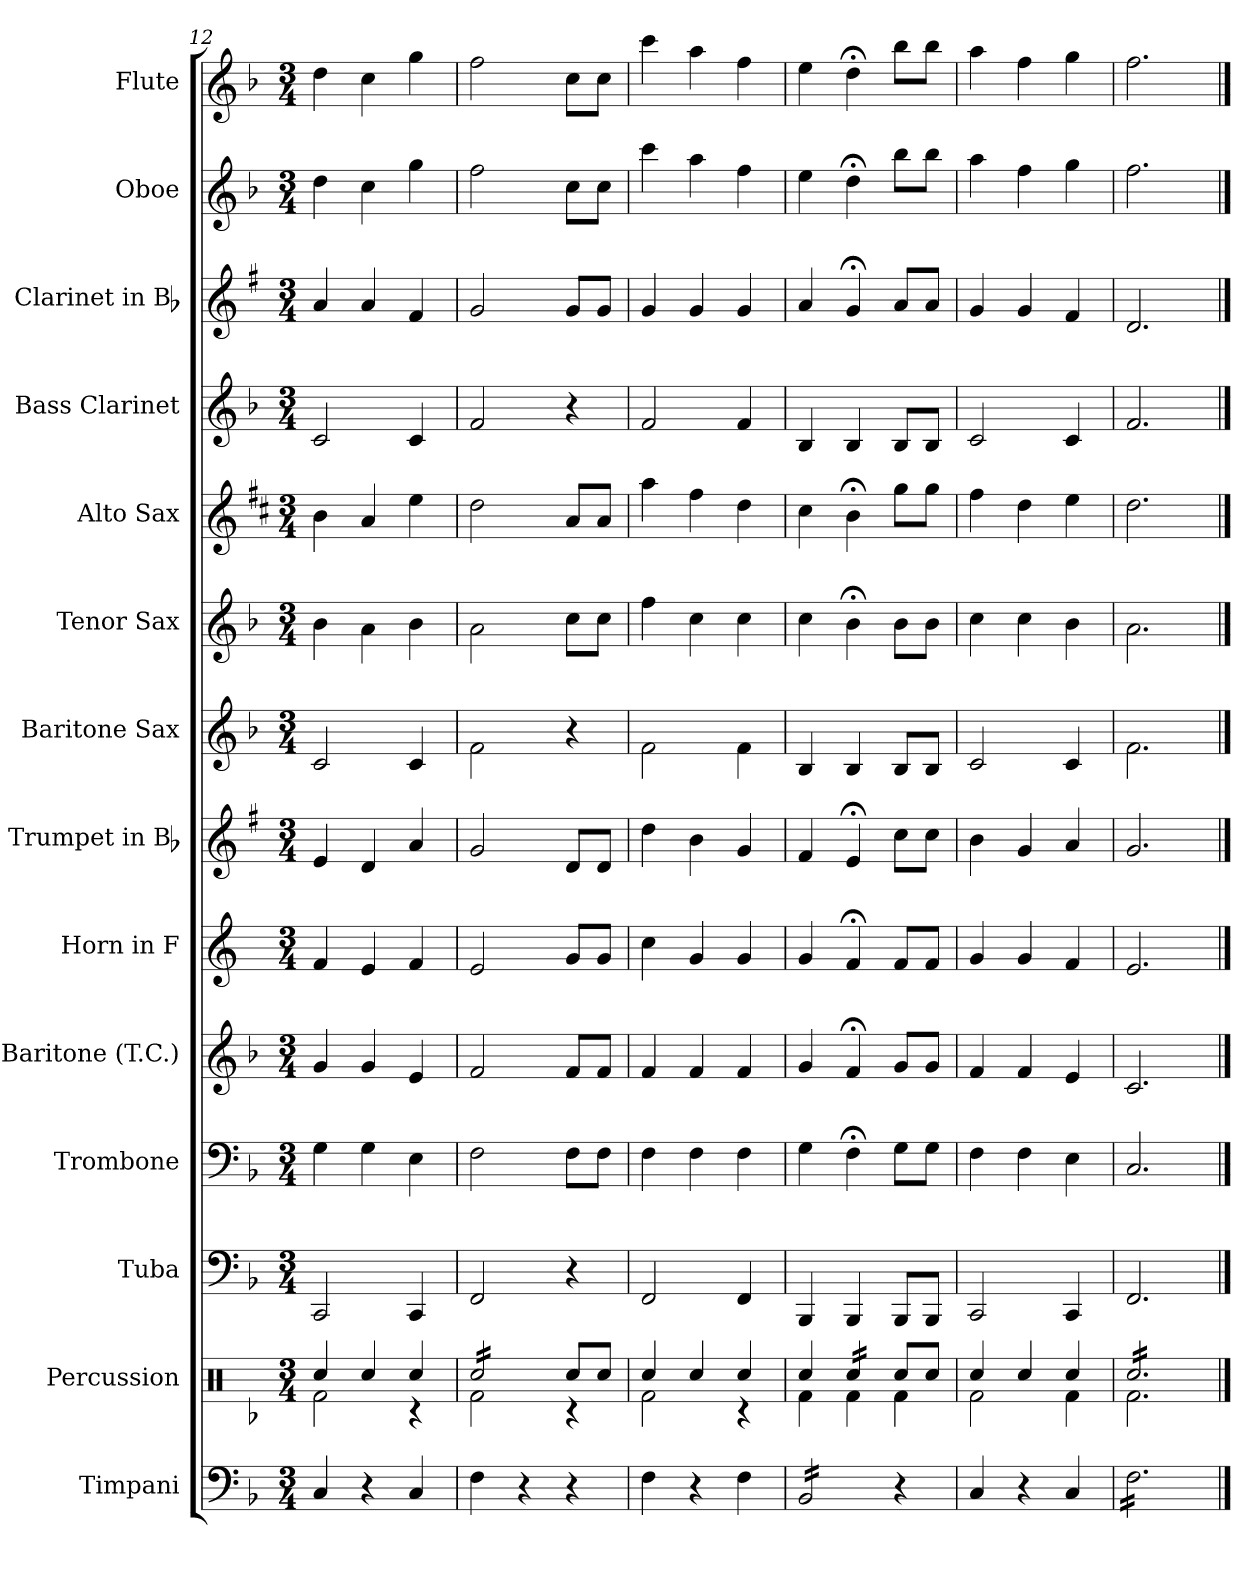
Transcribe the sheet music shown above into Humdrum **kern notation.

**kern	**kern	**kern	**kern	**kern	**kern	**kern	**kern	**kern	**kern	**kern	**kern	**kern	**kern
*part14	*part13	*part12	*part11	*part10	*part9	*part8	*part7	*part6	*part5	*part4	*part3	*part2	*part1
*staff14	*staff13	*staff12	*staff11	*staff10	*staff9	*staff8	*staff7	*staff6	*staff5	*staff4	*staff3	*staff2	*staff1
*I"Timpani	*I"Percussion	*I"Tuba	*I"Trombone	*I"Baritone (T.C.)	*I"Horn in F	*I"Trumpet in Bb	*I"Baritone Sax	*I"Tenor Sax	*I"Alto Sax	*I"Bass Clarinet	*I"Clarinet in Bb	*I"Oboe	*I"Flute
*I'Timp.	*I'Perc.	*I'Tuba	*I'Tbn.	*I'Bar.	*I'Hn.	*	*I'B. Sx.	*I'T. Sx.	*I'A. Sx.	*I'B. Cl.	*	*I'Ob.	*I'Fl.
*clefF4	*clefX	*clefF4	*clefF4	*clefG2	*clefG2	*clefG2	*clefG2	*clefG2	*clefG2	*clefG2	*clefG2	*clefG2	*clefG2
*	*	*	*	*ITrd8c14	*ITrd4c7	*ITrd1c2	*ITrd12c21	*ITrd8c14	*ITrd5c9	*ITrd8c14	*ITrd1c2	*	*
*k[b-]	*k[b-]	*k[b-]	*k[b-]	*k[b-]	*k[b-]	*k[b-]	*k[b-]	*k[b-]	*k[b-]	*k[b-]	*k[b-]	*k[b-]	*k[b-]
*F:	*F:	*F:	*F:	*F:	*F:	*F:	*F:	*F:	*F:	*F:	*F:	*F:	*F:
*M3/4	*M3/4	*M3/4	*M3/4	*M3/4	*M3/4	*M3/4	*M3/4	*M3/4	*M3/4	*M3/4	*M3/4	*M3/4	*M3/4
=12	=12	=12	=12	=12	=12	=12	=12	=12	=12	=12	=12	=12	=12
*	*^	*	*	*	*	*	*	*	*	*	*	*	*
4C/	4Rcc/	2Rf\	2CC/	4G\	4G/	4B-/	4d/	2C/	4B-\	4d\	2C/	4g/	4dd\	4dd\
4r	4Rcc/	.	.	4G\	4G/	4A/	4c/	.	4A\	4c/	.	4g/	4cc\	4cc\
4C/	4Rcc/	4rc	4CC/	4E\	4E/	4B-/	4g/	4C/	4B-\	4g\	4C/	4e/	4gg\	4gg\
=13	=13	=13	=13	=13	=13	=13	=13	=13	=13	=13	=13	=13	=13	=13
*	*tremolo	*	*	*	*	*	*	*	*	*	*	*	*	*
4F\	16Rcc/LL	2Rf\	2FF/	2F\	2F/	2A/	2f/	2F\	2A\	2f\	2F/	2f/	2ff\	2ff\
.	16Rcc/	.	.	.	.	.	.	.	.	.	.	.	.	.
.	16Rcc/	.	.	.	.	.	.	.	.	.	.	.	.	.
.	16Rcc/	.	.	.	.	.	.	.	.	.	.	.	.	.
4r	16Rcc/	.	.	.	.	.	.	.	.	.	.	.	.	.
.	16Rcc/	.	.	.	.	.	.	.	.	.	.	.	.	.
.	16Rcc/	.	.	.	.	.	.	.	.	.	.	.	.	.
.	16Rcc/JJ	.	.	.	.	.	.	.	.	.	.	.	.	.
*	*Xtremolo	*	*	*	*	*	*	*	*	*	*	*	*	*
4r	8Rcc/L	4rc	4r	8F\L	8F/L	8c/L	8c/L	4r	8c\L	8c/L	4r	8f/L	8cc\L	8cc\L
.	8Rcc/J	.	.	8F\J	8F/J	8c/J	8c/J	.	8c\J	8c/J	.	8f/J	8cc\J	8cc\J
=14	=14	=14	=14	=14	=14	=14	=14	=14	=14	=14	=14	=14	=14	=14
4F\	4Rcc/	2Rf\	2FF/	4F\	4F/	4f\	4cc\	2F\	4f\	4cc\	2F/	4f/	4ccc\	4ccc\
4r	4Rcc/	.	.	4F\	4F/	4c/	4a\	.	4c\	4a\	.	4f/	4aa\	4aa\
4F\	4Rcc/	4rc	4FF/	4F\	4F/	4c/	4f/	4F\	4c\	4f\	4F/	4f/	4ff\	4ff\
=15	=15	=15	=15	=15	=15	=15	=15	=15	=15	=15	=15	=15	=15	=15
*tremolo	*	*	*	*	*	*	*	*	*	*	*	*	*	*
16BB-/LL	4Rcc/	4Rf\	4BBB-/	4G\	4G/	4c/	4e/	4BB-/	4c\	4e\	4BB-/	4g/	4ee\	4ee\
16BB-/	.	.	.	.	.	.	.	.	.	.	.	.	.	.
16BB-/	.	.	.	.	.	.	.	.	.	.	.	.	.	.
16BB-/	.	.	.	.	.	.	.	.	.	.	.	.	.	.
*	*tremolo	*	*	*	*	*	*	*	*	*	*	*	*	*
16BB-/	16Rcc/LL	4Rf\	4BBB-/	4F;<\	4F;</	4B-;</	4d;</	4BB-/	4B-;<\	4d;<\	4BB-/	4f;</	4dd;<\	4dd;<\
16BB-/	16Rcc/	.	.	.	.	.	.	.	.	.	.	.	.	.
16BB-/	16Rcc/	.	.	.	.	.	.	.	.	.	.	.	.	.
16BB-/JJ	16Rcc/JJ	.	.	.	.	.	.	.	.	.	.	.	.	.
*	*Xtremolo	*	*	*	*	*	*	*	*	*	*	*	*	*
*Xtremolo	*	*	*	*	*	*	*	*	*	*	*	*	*	*
4r	8Rcc/L	4Rf\	8BBB-/L	8G\L	8G/L	8B-/L	8b-\L	8BB-/L	8B-\L	8b-\L	8BB-/L	8g/L	8bb-\L	8bb-\L
.	8Rcc/J	.	8BBB-/J	8G\J	8G/J	8B-/J	8b-\J	8BB-/J	8B-\J	8b-\J	8BB-/J	8g/J	8bb-\J	8bb-\J
=16	=16	=16	=16	=16	=16	=16	=16	=16	=16	=16	=16	=16	=16	=16
4C/	4Rcc/	2Rf\	2CC/	4F\	4F/	4c/	4a\	2C/	4c\	4a\	2C/	4f/	4aa\	4aa\
4r	4Rcc/	.	.	4F\	4F/	4c/	4f/	.	4c\	4f\	.	4f/	4ff\	4ff\
4C/	4Rcc/	4Rf\	4CC/	4E\	4E/	4B-/	4g/	4C/	4B-\	4g\	4C/	4e/	4gg\	4gg\
=17	=17	=17	=17	=17	=17	=17	=17	=17	=17	=17	=17	=17	=17	=17
*tremolo	*	*	*	*	*	*	*	*	*	*	*	*	*	*
*	*tremolo	*	*	*	*	*	*	*	*	*	*	*	*	*
16F\LL	16Rcc/LL	2.Rf\	2.FF/	2.C/	2.C/	2.A/	2.f/	2.F\	2.A\	2.f\	2.F/	2.c/	2.ff\	2.ff\
16F\	16Rcc/	.	.	.	.	.	.	.	.	.	.	.	.	.
16F\	16Rcc/	.	.	.	.	.	.	.	.	.	.	.	.	.
16F\	16Rcc/	.	.	.	.	.	.	.	.	.	.	.	.	.
16F\	16Rcc/	.	.	.	.	.	.	.	.	.	.	.	.	.
16F\	16Rcc/	.	.	.	.	.	.	.	.	.	.	.	.	.
16F\	16Rcc/	.	.	.	.	.	.	.	.	.	.	.	.	.
16F\	16Rcc/	.	.	.	.	.	.	.	.	.	.	.	.	.
16F\	16Rcc/	.	.	.	.	.	.	.	.	.	.	.	.	.
16F\	16Rcc/	.	.	.	.	.	.	.	.	.	.	.	.	.
16F\	16Rcc/	.	.	.	.	.	.	.	.	.	.	.	.	.
16F\JJ	16Rcc/JJ	.	.	.	.	.	.	.	.	.	.	.	.	.
*	*Xtremolo	*	*	*	*	*	*	*	*	*	*	*	*	*
*Xtremolo	*	*	*	*	*	*	*	*	*	*	*	*	*	*
*	*v	*v	*	*	*	*	*	*	*	*	*	*	*	*
==	==	==	==	==	==	==	==	==	==	==	==	==	==
*-	*-	*-	*-	*-	*-	*-	*-	*-	*-	*-	*-	*-	*-
